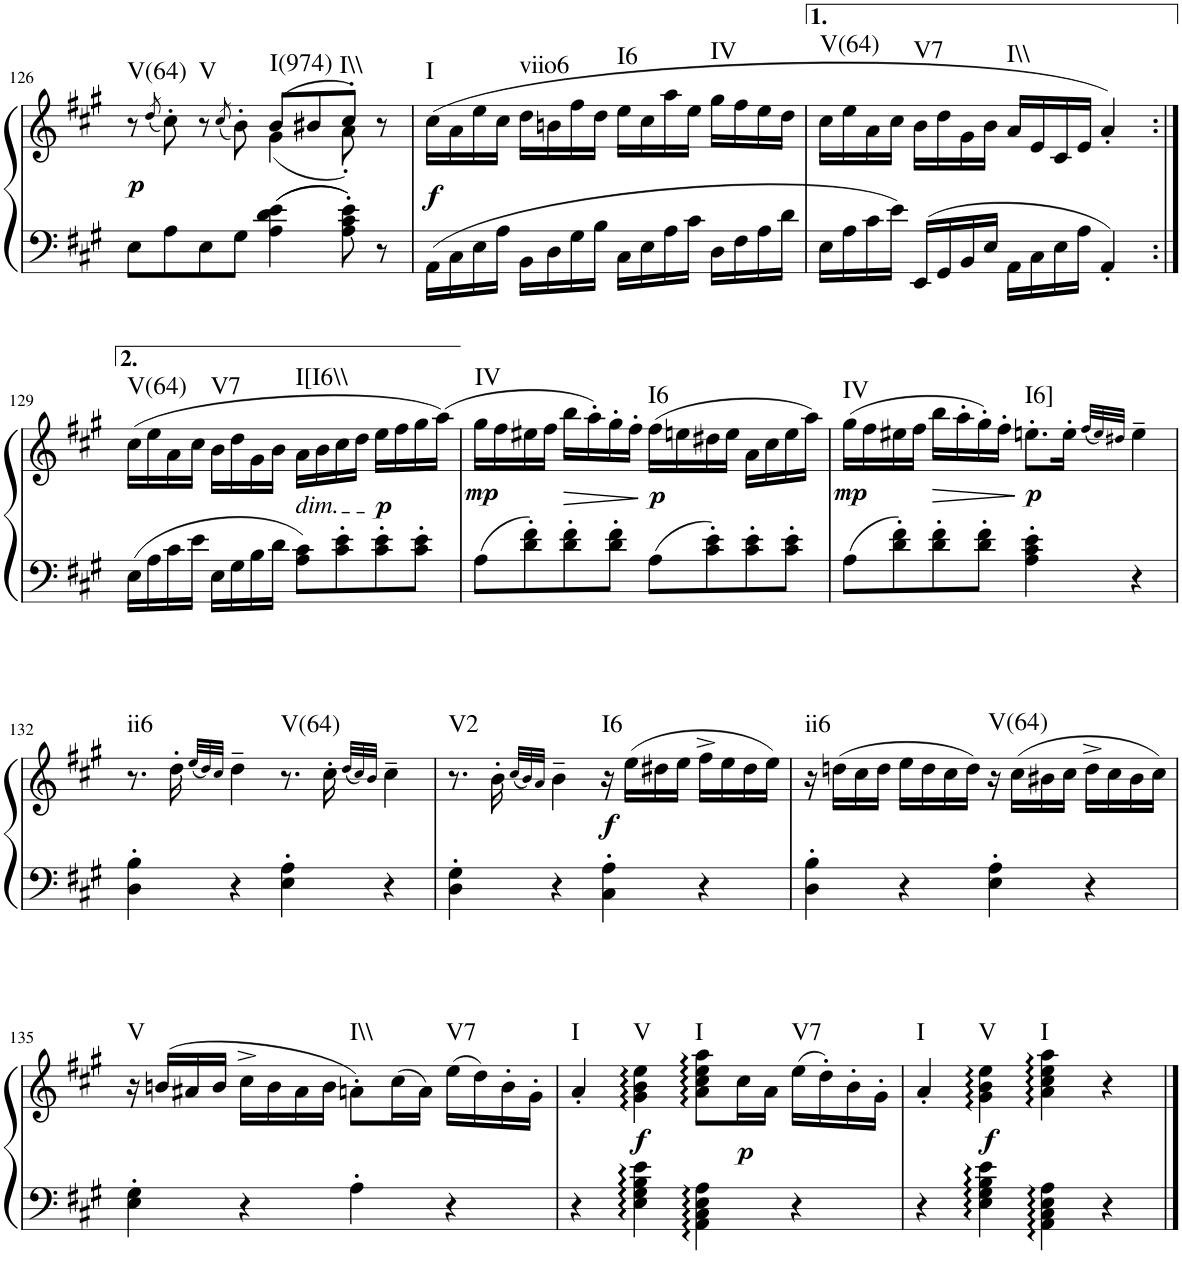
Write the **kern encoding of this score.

**kern	**kern	**dynam	**harte
*part1	*part1	*part1	*part1
*staff2	*staff1	*staff1/2	*
*I"Piano	*	*	*
*I'Pno.	*	*	*
!!LO:PB:g=z
*clefF4	*clefG2	*	*
*k[f#c#g#]	*k[f#c#g#]	*	*
*M4/4	*M4/4	*	*
*met(c)	*met(c)	*	*
=126	=126	=126	=126
*	*^	*	*
!	!	!	!LO:DY:b	!LO:H:kt=V(64)
8E\L	8r	2ryy	p	N
.	(8qdd/	.	.	.
8A\	8cc#'\)	.	.	.
!	!	!	!	!LO:H:kt=V
8E\	8r	.	.	N
.	(8qcc#/	.	.	.
8G#\J	8b'\)	.	.	.
!	!	!	!	!LO:H:kt=I(974)
4A\ 4d\ 4e\	(8b/L	(4g#\	.	N
.	8b#X/	.	.	.
!	!	!	!	!LO:H:kt=I\\
8A\' 8c#\' 8e\'	8cc#'/J)	8a'\)	.	N
8r	8r	8ryy	.	.
=127	=127	=127	=127	=127
!	!	!	!LO:DY:b	!LO:H:kt=I
*	*v	*v	*	*
16AA\LL	(16cc#\LL	f	N
16C#\	16a\	.	.
16E\	16ee\	.	.
16A\JJ	16cc#\JJ	.	.
!	!	!	!LO:H:kt=viio6
16BB\LL	16dd\LL	.	N
16D\	16bn\	.	.
16G#\	16ff#\	.	.
16B\JJ	16dd\JJ	.	.
!	!	!	!LO:H:kt=I6
16C#\LL	16ee\LL	.	N
16E\	16cc#\	.	.
16A\	16aa\	.	.
16c#\JJ	16ee\JJ	.	.
!	!	!	!LO:H:kt=IV
16D\LL	16gg#\LL	.	N
16F#\	16ff#\	.	.
16A\	16ee\	.	.
16d\JJ	16dd\JJ	.	.
=128	=128	=128	=128
!	!	!	!LO:H:kt=V(64)
16E\LL	16cc#\LL	.	N
16A\	16ee\	.	.
16c#\	16a\	.	.
16e\JJ	16cc#\JJ	.	.
!	!	!	!LO:H:kt=V7
16EE/LL	16b\LL	.	N
16GG#/	16dd\	.	.
16BB/	16g#\	.	.
16E/JJ	16b\JJ	.	.
!	!	!	!LO:H:kt=I\\
16AA\LL	16a/LL	.	N
16C#\	16e/	.	.
16E\	16c#/	.	.
16A\JJ	16e/JJ	.	.
4AA'/	4a'/)	.	.
!!LO:LB:g=z
=129:|!	=129:|!	=129:|!	=129:|!
!	!	!	!LO:H:kt=V(64)
16E\LL	(16cc#\LL	.	N
16A\	16ee\	.	.
16c#\	16a\	.	.
16e\JJ	16cc#\JJ	.	.
!	!	!	!LO:H:kt=V7
16E\LL	16b\LL	.	N
16G#\	16dd\	.	.
16B\	16g#\	.	.
16d\JJ	16b\JJ	.	.
!	!LO:TX:b:i:t=dim.	!	!LO:H:kt=I[I6\\
8A\ 8c#\L	16a\LL	.	N
.	16b\	.	.
8c#\' 8e\'	16cc#\	.	.
.	16dd\JJ	.	.
!	!	!LO:DY:b	!
8c#\' 8e\'	16ee\LL	p	.
.	16ff#\	.	.
8c#\' 8e\'J	16gg#\	.	.
.	(16aa\JJ)	.	.
=130	=130	=130	=130
!	!	!LO:DY:b	!LO:H:kt=IV
8A\L	16gg#\LL	mp	N
.	16ff#\	.	.
8d\' 8f#\'	16ee#X\	.	.
.	16ff#\JJ	.	.
!	!	!LO:HP:b	!
8d\' 8f#\'	16bb\LL	>	.
.	16aa'\)	.	.
8d\' 8f#\'J	16gg#'\	.	.
.	16ff#'\JJ	.	.
!	!	!LO:DY:b	!LO:H:kt=I6
8A\L	(16ff#\LL	p	N
.	16een\	.	.
8c#\' 8e\'	16dd#X\	.	.
.	16ee\JJ	.	.
8c#\' 8e\'	16a\LL	.	.
.	16cc#\	.	.
8c#\' 8e\'J	16ee\	.	.
.	16aa\JJ)	.	.
=131	=131	=131	=131
!	!	!LO:DY:b	!LO:H:kt=IV
8A\L	(16gg#\LL	mp	N
.	16ff#\	.	.
8d\' 8f#\'	16ee#X\	.	.
.	16ff#\JJ	.	.
8d\' 8f#\'	16bb\LL	.	.
.	16aa'\	.	.
8d\' 8f#\'J	16gg#'\)	.	.
.	16ff#'\JJ	.	.
!	!	!LO:DY:n=1:b	!LO:H:kt=I6]
4A\' 4c#\' 4e\'	8.een'\L	] p	N
.	16ee'\Jk	.	.
.	(32qff#/LLL	.	.
.	32qee/)	.	.
.	32qdd#X/JJJ	.	.
4r	4ee~\	.	.
!!LO:LB:g=z
=132	=132	=132	=132
!	!	!	!LO:H:kt=ii6
4D\' 4B\'	8.r	.	N
.	16dd'\	.	.
.	(32qee/LLL	.	.
.	32qdd/)	.	.
.	32qcc#/JJJ	.	.
4r	4dd~\	.	.
!	!	!	!LO:H:kt=V(64)
4E\' 4A\'	8.r	.	N
.	16cc#'\	.	.
.	(32qdd/LLL	.	.
.	32qcc#/)	.	.
.	32qb/JJJ	.	.
4r	4cc#~\	.	.
=133	=133	=133	=133
!	!	!	!LO:H:kt=V2
4D\' 4G#\'	8.r	.	N
.	16b'\	.	.
.	(32qcc#/LLL	.	.
.	32qb/)	.	.
.	32qa/JJJ	.	.
4r	4b~\	.	.
!	!	!LO:DY:b	!LO:H:kt=I6
4C#\' 4A\'	16r	f	N
.	(16ee\LL	.	.
.	16dd#X\	.	.
.	16ee\JJ	.	.
4r	16ff#^\LL	.	.
.	16ee\	.	.
.	16dd#\	.	.
.	16ee\JJ)	.	.
=134	=134	=134	=134
!	!	!	!LO:H:kt=ii6
4D\' 4B\'	16r	.	N
.	(16ddn\LL	.	.
.	16cc#\	.	.
.	16dd\JJ	.	.
4r	16ee\LL	.	.
.	16dd\	.	.
.	16cc#\	.	.
.	16dd\JJ)	.	.
!	!	!	!LO:H:kt=V(64)
4E\' 4A\'	16r	.	N
.	(16cc#\LL	.	.
.	16b#X\	.	.
.	16cc#\JJ	.	.
4r	16dd^\LL	.	.
.	16cc#\	.	.
.	16b#\	.	.
.	16cc#\JJ)	.	.
!!LO:LB:g=z
=135	=135	=135	=135
!	!	!	!LO:H:kt=V
4E\' 4G#\'	16r	.	N
.	(16bn/LL	.	.
.	16a#X/	.	.
.	16b/JJ	.	.
4r	16cc#^\LL	.	.
.	16b\	.	.
.	16a#\	.	.
.	16b\JJ	.	.
!	!	!	!LO:H:kt=I\\
4A'\	8an'\L)	.	N
.	(16cc#\L	.	.
.	16a\JJ)	.	.
!	!	!	!LO:H:kt=V7
4r	(16ee\LL	.	N
.	16dd\)	.	.
.	16b'\	.	.
.	16g#'\JJ	.	.
=136	=136	=136	=136
!	!	!	!LO:H:kt=I
4r	4a'/	.	N
!	!	!LO:DY:b	!LO:H:kt=V
4E\:: 4G#\:: 4B\:: 4e\::	4g#\ 4b\ 4ee\	f	N
!	!	!	!LO:H:kt=I
4AA\:: 4C#\:: 4E\:: 4A\::	8a\ 8cc#\ 8ee\ 8aa\L	.	N
!	!	!LO:DY:b	!
.	16cc#\L	p	.
.	16a\JJ	.	.
!	!	!	!LO:H:kt=V7
4r	(16ee\LL	.	N
.	16dd'\)	.	.
.	16b'\	.	.
.	16g#'\JJ	.	.
=137	=137	=137	=137
!	!	!	!LO:H:kt=I
4r	4a'/	.	N
!	!	!LO:DY:b	!LO:H:kt=V
4E\:: 4G#\:: 4B\:: 4e\::	4g#\ 4b\ 4ee\	f	N
!	!	!	!LO:H:kt=I
4AA\:: 4C#\:: 4E\:: 4A\::	4a\ 4cc#\ 4ee\ 4aa\	.	N
4r	4r	.	.
==	==	==	==
*-	*-	*-	*-
